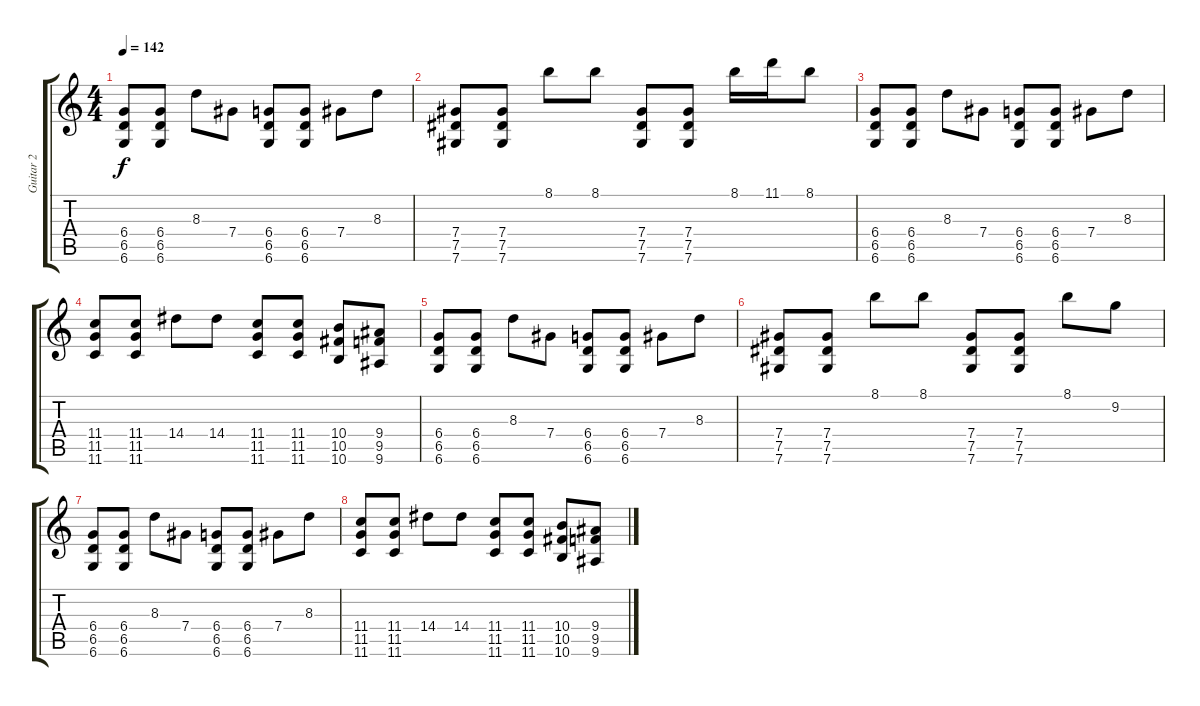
\track ("Guitar 2" "Guitar 2") {instrument distortionguitar}
\staff {score tabs}
\tuning (Eb4 Bb3 Gb3 Db3 Ab2 Db2) {hide}
\ts (4 4)
\tempo 142
\clef g2
\ks c
(6.4 6.5 6.6).8{dy f} (6.4 6.5 6.6).8 8.3.8 7.4.8 (6.4 6.5 6.6).8 (6.4 6.5 6.6).8 7.4.8 8.3.8 |
(7.4 7.5 7.6).8 (7.4 7.5 7.6).8 8.1.8 8.1.8 (7.4 7.5 7.6).8 (7.4 7.5 7.6).8 8.1.16 11.1.16 8.1.8 |
(6.4 6.5 6.6).8 (6.4 6.5 6.6).8 8.3.8 7.4.8 (6.4 6.5 6.6).8 (6.4 6.5 6.6).8 7.4.8 8.3.8 |
(11.4 11.5 11.6).8 (11.4 11.5 11.6).8 14.4.8 14.4.8 (11.4 11.5 11.6).8 (11.4 11.5 11.6).8 (10.4 10.5 10.6).8 (9.4 9.5 9.6).8 |
(6.4 6.5 6.6).8 (6.4 6.5 6.6).8 8.3.8 7.4.8 (6.4 6.5 6.6).8 (6.4 6.5 6.6).8 7.4.8 8.3.8 |
(7.4 7.5 7.6).8 (7.4 7.5 7.6).8 8.1.8 8.1.8 (7.4 7.5 7.6).8 (7.4 7.5 7.6).8 8.1.8 9.2.8 |
(6.4 6.5 6.6).8 (6.4 6.5 6.6).8 8.3.8 7.4.8 (6.4 6.5 6.6).8 (6.4 6.5 6.6).8 7.4.8 8.3.8 |
(11.4 11.5 11.6).8 (11.4 11.5 11.6).8 14.4.8 14.4.8 (11.4 11.5 11.6).8 (11.4 11.5 11.6).8 (10.4 10.5 10.6).8 (9.4 9.5 9.6).8
